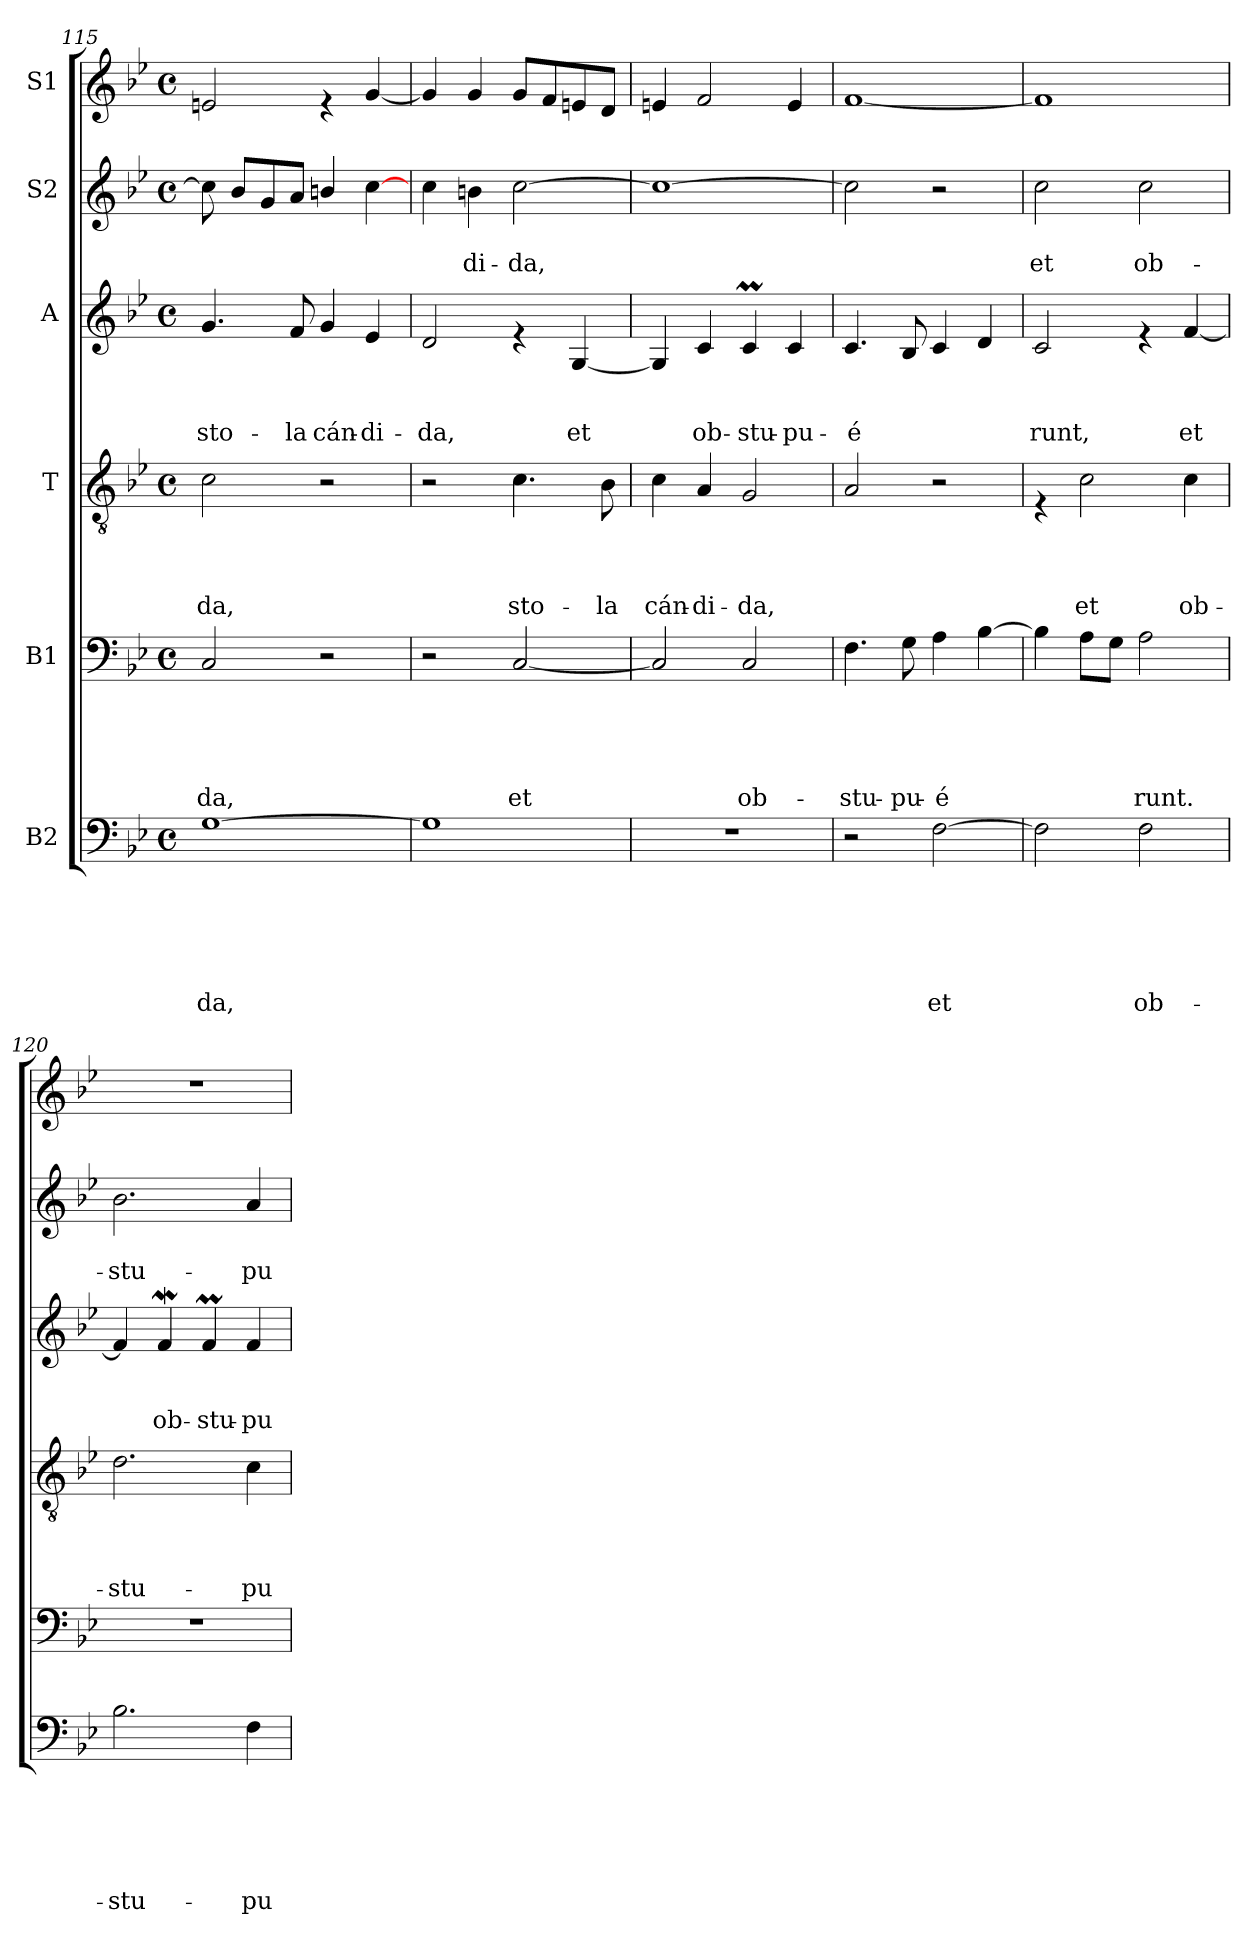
**kern	**text	**text	**text	**text	**text	**text	**kern	**text	**text	**text	**text	**text	**kern	**text	**text	**text	**text	**kern	**text	**text	**text	**kern	**text	**text	**kern
*part6	*part6	*part6	*part6	*part6	*part6	*part6	*part5	*part5	*part5	*part5	*part5	*part5	*part4	*part4	*part4	*part4	*part4	*part3	*part3	*part3	*part3	*part2	*part2	*part2	*part1
*staff6	*staff6	*staff6	*staff6	*staff6	*staff6	*staff6	*staff5	*staff5	*staff5	*staff5	*staff5	*staff5	*staff4	*staff4	*staff4	*staff4	*staff4	*staff3	*staff3	*staff3	*staff3	*staff2	*staff2	*staff2	*staff1
*I"B2	*	*	*	*	*	*	*I"B1	*	*	*	*	*	*I"T	*	*	*	*	*I"A	*	*	*	*I"S2	*	*	*I"S1
*clefF4	*	*	*	*	*	*	*clefF4	*	*	*	*	*	*clefGv2	*	*	*	*	*clefG2	*	*	*	*clefG2	*	*	*clefG2
*k[b-e-]	*	*	*	*	*	*	*k[b-e-]	*	*	*	*	*	*k[b-e-]	*	*	*	*	*k[b-e-]	*	*	*	*k[b-e-]	*	*	*k[b-e-]
*B-:	*	*	*	*	*	*	*B-:	*	*	*	*	*	*B-:	*	*	*	*	*B-:	*	*	*	*B-:	*	*	*B-:
*M4/4	*	*	*	*	*	*	*M4/4	*	*	*	*	*	*M4/4	*	*	*	*	*M4/4	*	*	*	*M4/4	*	*	*M4/4
*met(c)	*	*	*	*	*	*	*met(c)	*	*	*	*	*	*met(c)	*	*	*	*	*met(c)	*	*	*	*met(c)	*	*	*met(c)
=115	=115	=115	=115	=115	=115	=115	=115	=115	=115	=115	=115	=115	=115	=115	=115	=115	=115	=115	=115	=115	=115	=115	=115	=115	=115
!	!	!	!	!	!	!LO:LY:b	!	!	!	!	!	!LO:LY:b	!	!	!	!	!LO:LY:b	!	!	!	!LO:LY:b	!	!	!	!
*	*	*	*	*	*	*	*	*	*	*	*	*	*	*	*	*	*	*	*	*	*	*^	*	*	*
[>1G	.	.	.	.	.	-da,	2C/	.	.	.	.	-da,	2c\	.	.	.	-da,	4.g/	.	.	sto-	8cc\]	8ryy	.	.	2en/
.	.	.	.	.	.	.	.	.	.	.	.	.	.	.	.	.	.	.	.	.	.	4.ryy	8b-/L	.	.	.
.	.	.	.	.	.	.	.	.	.	.	.	.	.	.	.	.	.	.	.	.	.	.	8g/	.	.	.
!	!	!	!	!	!	!	!	!	!	!	!	!	!	!	!	!	!	!	!	!	!LO:LY:b	!	!	!	!	!
.	.	.	.	.	.	.	.	.	.	.	.	.	.	.	.	.	.	8f/	.	.	-la	.	8a/J	.	.	.
!	!	!	!	!	!	!	!	!	!	!	!	!	!	!	!	!	!	!	!	!	!LO:LY:b	!	!	!	!	!
.	.	.	.	.	.	.	2r	.	.	.	.	.	2r	.	.	.	.	4g/	.	.	cán-	4bn/	4ryy	.	.	4re
!	!	!	!	!	!	!	!	!	!	!	!	!	!	!	!	!	!	!	!	!	!LO:LY:b	!	!	!	!	!
.	.	.	.	.	.	.	.	.	.	.	.	.	.	.	.	.	.	4e-/	.	.	-di-	4ryy	[>4cc\	.	.	[<4g/
!!LO:LB:g=z
=116	=116	=116	=116	=116	=116	=116	=116	=116	=116	=116	=116	=116	=116	=116	=116	=116	=116	=116	=116	=116	=116	=116	=116	=116	=116	=116
!	!	!	!	!	!	!	!	!	!	!	!	!	!	!	!	!	!	!	!	!	!LO:LY:b	!	!	!	!	!
*	*	*	*	*	*	*	*	*	*	*	*	*	*	*	*	*	*	*	*	*	*	*v	*v	*	*	*
1G]	.	.	.	.	.	.	2r	.	.	.	.	.	2r	.	.	.	.	2d/	.	.	-da,	4cc\	.	.	4g/]
!	!	!	!	!	!	!	!	!	!	!	!	!	!	!	!	!	!	!	!	!	!	!	!	!LO:LY:b	!
.	.	.	.	.	.	.	.	.	.	.	.	.	.	.	.	.	.	.	.	.	.	4bn\	.	di-	4g/
!	!	!	!	!	!	!	!	!	!	!	!	!LO:LY:b	!	!	!	!	!LO:LY:b	!	!	!	!	!	!	!LO:LY:b	!
.	.	.	.	.	.	.	[<2C/	.	.	.	.	et	4.c\	.	.	.	sto-	4re	.	.	.	[>2cc\	.	-da,	8g/L
.	.	.	.	.	.	.	.	.	.	.	.	.	.	.	.	.	.	.	.	.	.	.	.	.	8f/
!	!	!	!	!	!	!	!	!	!	!	!	!	!	!	!	!	!	!	!	!	!LO:LY:b	!	!	!	!
.	.	.	.	.	.	.	.	.	.	.	.	.	.	.	.	.	.	[<4G/	.	.	et	.	.	.	8en/
!	!	!	!	!	!	!	!	!	!	!	!	!	!	!	!	!	!LO:LY:b	!	!	!	!	!	!	!	!
.	.	.	.	.	.	.	.	.	.	.	.	.	8B-\	.	.	.	-la	.	.	.	.	.	.	.	8d/J
!!LO:LB:g=z
=117	=117	=117	=117	=117	=117	=117	=117	=117	=117	=117	=117	=117	=117	=117	=117	=117	=117	=117	=117	=117	=117	=117	=117	=117	=117
!	!	!	!	!	!	!	!	!	!	!	!	!	!	!	!	!	!LO:LY:b	!	!	!	!	!	!	!	!
1r	.	.	.	.	.	.	2C/]	.	.	.	.	.	4c\	.	.	.	cán-	4G/]	.	.	.	1cc_	.	.	4en/
!	!	!	!	!	!	!	!	!	!	!	!	!	!	!	!	!	!LO:LY:b	!	!	!	!LO:LY:b	!	!	!	!
.	.	.	.	.	.	.	.	.	.	.	.	.	4A</	.	.	.	-di-	4c/	.	.	ob-	.	.	.	2f/
!	!	!	!	!	!	!	!	!	!	!	!	!LO:LY:b	!	!	!	!	!LO:LY:b	!	!	!	!LO:LY:b	!	!	!	!
.	.	.	.	.	.	.	2C/	.	.	.	.	ob-	2G/	.	.	.	-da,	4cM/	.	.	-stu-	.	.	.	.
!	!	!	!	!	!	!	!	!	!	!	!	!	!	!	!	!	!	!	!	!	!LO:LY:b	!	!	!	!
.	.	.	.	.	.	.	.	.	.	.	.	.	.	.	.	.	.	4c/	.	.	-pu-	.	.	.	4e/
=118	=118	=118	=118	=118	=118	=118	=118	=118	=118	=118	=118	=118	=118	=118	=118	=118	=118	=118	=118	=118	=118	=118	=118	=118	=118
!	!	!	!	!	!	!	!	!	!	!	!	!LO:LY:b	!	!	!	!	!	!	!	!	!LO:LY:b	!	!	!	!
2r	.	.	.	.	.	.	4.F\	.	.	.	.	-stu-	2A/	.	.	.	.	4.c/	.	.	-é	2cc\]	.	.	[<1f
!	!	!	!	!	!	!	!	!	!	!	!	!LO:LY:b	!	!	!	!	!	!	!	!	!	!	!	!	!
.	.	.	.	.	.	.	8G\	.	.	.	.	-pu-	.	.	.	.	.	8B-/	.	.	.	.	.	.	.
!	!	!	!	!	!	!LO:LY:b	!	!	!	!	!	!LO:LY:b	!	!	!	!	!	!	!	!	!	!	!	!	!
[>2F\	.	.	.	.	.	et	4A\	.	.	.	.	-é	2r	.	.	.	.	4c/	.	.	.	2r	.	.	.
.	.	.	.	.	.	.	[>4B-\	.	.	.	.	.	.	.	.	.	.	4d/	.	.	.	.	.	.	.
=119	=119	=119	=119	=119	=119	=119	=119	=119	=119	=119	=119	=119	=119	=119	=119	=119	=119	=119	=119	=119	=119	=119	=119	=119	=119
!	!	!	!	!	!	!	!	!	!	!	!	!	!	!	!	!	!	!	!	!	!LO:LY:b	!	!	!LO:LY:b	!
2F\]	.	.	.	.	.	.	4B-\]	.	.	.	.	.	4rE	.	.	.	.	2c/	.	.	runt,	2cc\	.	et	1f]
!	!	!	!	!	!	!	!	!	!	!	!	!	!	!	!	!	!LO:LY:b	!	!	!	!	!	!	!	!
.	.	.	.	.	.	.	8A\L	.	.	.	.	.	2c\	.	.	.	et	.	.	.	.	.	.	.	.
.	.	.	.	.	.	.	8G\J	.	.	.	.	.	.	.	.	.	.	.	.	.	.	.	.	.	.
!	!	!	!	!	!	!LO:LY:b	!	!	!	!	!	!LO:LY:b	!	!	!	!	!	!	!	!	!	!	!	!LO:LY:b	!
2F\	.	.	.	.	.	ob-	2A\	.	.	.	.	runt.	.	.	.	.	.	4re	.	.	.	2cc\	.	ob-	.
!	!	!	!	!	!	!	!	!	!	!	!	!	!	!	!	!	!LO:LY:b	!	!	!	!LO:LY:b	!	!	!	!
.	.	.	.	.	.	.	.	.	.	.	.	.	4c\	.	.	.	ob-	[<4f/	.	.	et	.	.	.	.
=120	=120	=120	=120	=120	=120	=120	=120	=120	=120	=120	=120	=120	=120	=120	=120	=120	=120	=120	=120	=120	=120	=120	=120	=120	=120
!	!	!	!	!	!	!LO:LY:b	!	!	!	!	!	!	!	!	!	!	!LO:LY:b	!	!	!	!	!	!	!LO:LY:b	!
2.B-\	.	.	.	.	.	-stu-	1r	.	.	.	.	.	2.d\	.	.	.	-stu-	4f/]	.	.	.	2.b-\	.	-stu-	1r
!	!	!	!	!	!	!	!	!	!	!	!	!	!	!	!	!	!	!	!	!	!LO:LY:b	!	!	!	!
.	.	.	.	.	.	.	.	.	.	.	.	.	.	.	.	.	.	4fW/	.	.	ob-	.	.	.	.
!	!	!	!	!	!	!	!	!	!	!	!	!	!	!	!	!	!	!	!	!	!LO:LY:b	!	!	!	!
.	.	.	.	.	.	.	.	.	.	.	.	.	.	.	.	.	.	4fM/	.	.	-stu-	.	.	.	.
!	!	!	!	!	!	!LO:LY:b	!	!	!	!	!	!	!	!	!	!	!LO:LY:b	!	!	!	!LO:LY:b	!	!	!LO:LY:b	!
4F\	.	.	.	.	.	-pu-	.	.	.	.	.	.	4c\	.	.	.	-pu-	4f/	.	.	-pu-	4a/	.	-pu-	.
=	=	=	=	=	=	=	=	=	=	=	=	=	=	=	=	=	=	=	=	=	=	=	=	=	=
*-	*-	*-	*-	*-	*-	*-	*-	*-	*-	*-	*-	*-	*-	*-	*-	*-	*-	*-	*-	*-	*-	*-	*-	*-	*-
